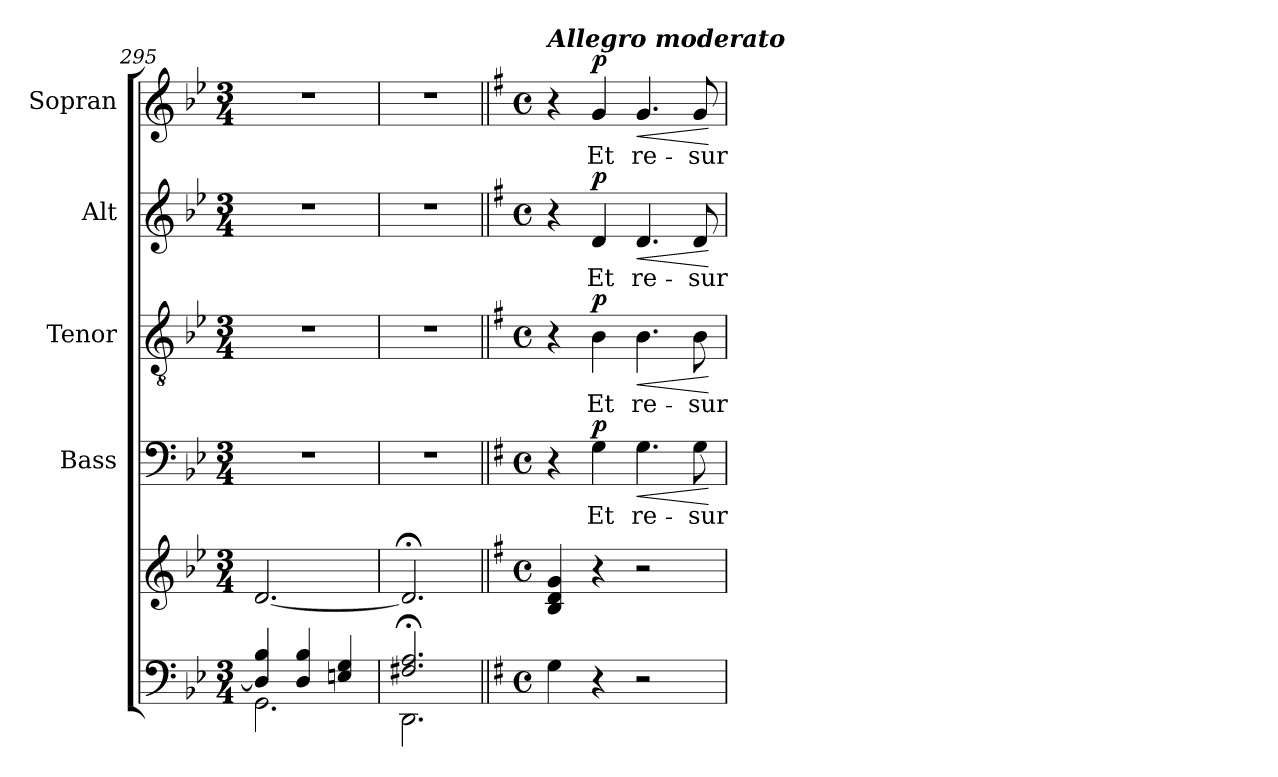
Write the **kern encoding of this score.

**kern	**kern	**kern	**text	**dynam	**kern	**text	**dynam	**kern	**text	**dynam	**kern	**text	**dynam
*part5	*part5	*part4	*part4	*part4	*part3	*part3	*part3	*part2	*part2	*part2	*part1	*part1	*part1
*staff6	*staff5	*staff4	*staff4	*staff4	*staff3	*staff3	*staff3	*staff2	*staff2	*staff2	*staff1	*staff1	*staff1
*	*	*I"Bass	*	*	*I"Tenor	*	*	*I"Alt	*	*	*I"Sopran	*	*
*	*	*I'B.	*	*	*I'T.	*	*	*I'A.	*	*	*I'S.	*	*
*clefF4	*clefG2	*clefF4	*	*	*clefGv2	*	*	*clefG2	*	*	*clefG2	*	*
*k[b-e-]	*k[b-e-]	*k[b-e-]	*	*	*k[b-e-]	*	*	*k[b-e-]	*	*	*k[b-e-]	*	*
*B-:	*B-:	*B-:	*	*	*B-:	*	*	*B-:	*	*	*B-:	*	*
*M3/4	*M3/4	*M3/4	*	*	*M3/4	*	*	*M3/4	*	*	*M3/4	*	*
=295	=295	=295	=295	=295	=295	=295	=295	=295	=295	=295	=295	=295	=295
*^	*	*	*	*	*	*	*	*	*	*	*	*	*
4D/] 4B-/	2.GG\	[2.d/	2.r	.	.	2.r	.	.	2.r	.	.	2.r	.	.
4D/ 4B-/	.	.	.	.	.	.	.	.	.	.	.	.	.	.
4En/ 4G/	.	.	.	.	.	.	.	.	.	.	.	.	.	.
=296	=296	=296	=296	=296	=296	=296	=296	=296	=296	=296	=296	=296	=296	=296
2.F#X/;< 2.A/;<	2.DD\	2.d;</]	2.r	.	.	2.r	.	.	2.r	.	.	2.r	.	.
*v	*v	*	*	*	*	*	*	*	*	*	*	*	*	*
!!LO:LB:g=z
=297||	=297||	=297||	=297||	=297||	=297||	=297||	=297||	=297||	=297||	=297||	=297||	=297||	=297||
*k[f#]	*k[f#]	*k[f#]	*	*	*k[f#]	*	*	*k[f#]	*	*	*k[f#]	*	*
*G:	*G:	*G:	*	*	*G:	*	*	*G:	*	*	*G:	*	*
*M4/4	*M4/4	*M4/4	*	*	*M4/4	*	*	*M4/4	*	*	*M4/4	*	*
*met(c)	*met(c)	*met(c)	*	*	*met(c)	*	*	*met(c)	*	*	*met(c)	*	*
*^	*	*	*	*	*	*	*	*	*	*	*	*	*
!	!	!	!	!	!	!	!	!	!	!	!	!LO:TX:a:Bi:t=Allegro moderato	!	!
*v	*v	*	*	*	*	*	*	*	*	*	*	*	*	*
4G\	4B/ 4d/ 4g/	4r	.	.	4r	.	.	4r	.	.	4r	.	.
!	!	!	!LO:LY:b	!LO:DY:a	!	!LO:LY:b	!LO:DY:a	!	!LO:LY:b	!LO:DY:a	!	!LO:LY:b	!LO:DY:a
4r	4r	4G\	Et	p	4B\	Et	p	4d/	Et	p	4g/	Et	p
!	!	!	!LO:LY:b	!LO:HP:b	!	!LO:LY:b	!LO:HP:b	!	!LO:LY:b	!LO:HP:b	!	!LO:LY:b	!LO:HP:b
2r	2r	4.G\	re-	<	4.B\	re-	<	4.d/	re-	<	4.g/	re-	<
!	!	!	!LO:LY:b	!	!	!LO:LY:b	!	!	!LO:LY:b	!	!	!LO:LY:b	!
.	.	8G\	-sur-	.	8B\	-sur-	.	8d/	-sur-	.	8g/	-sur-	.
.	.	.	.	[	.	.	[	.	.	[	.	.	[
=	=	=	=	=	=	=	=	=	=	=	=	=	=
*-	*-	*-	*-	*-	*-	*-	*-	*-	*-	*-	*-	*-	*-
